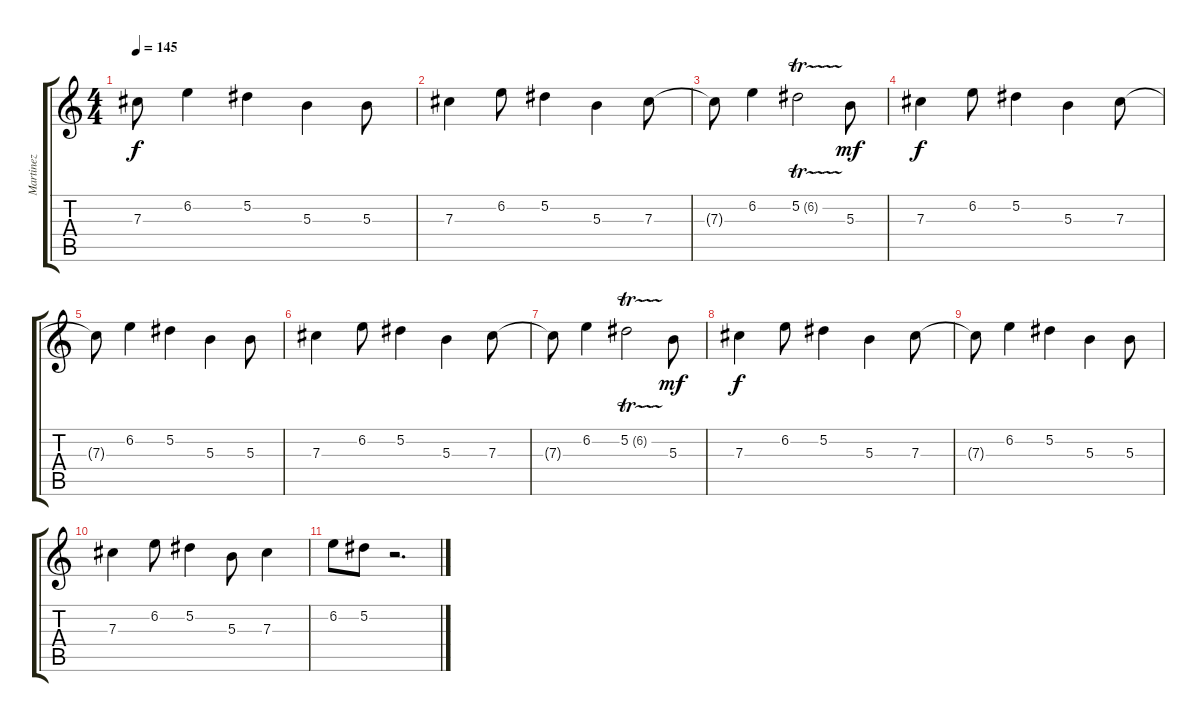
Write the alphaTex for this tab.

\track ("Martinez" "Martinez") {instrument overdrivenguitar}
\staff {score tabs}
\tuning (Eb4 Bb3 Gb3 Db3 Ab2 Eb2) {hide}
\ts (4 4)
\tempo 145
\clef g2
\ks c
7.3{t}.8{dy f} 6.2.4 5.2.4 5.3.4 5.3.8 |
7.3.4 6.2.8 5.2.4 5.3.4 7.3.8 |
7.3{t}.8 6.2.4 5.2{tr (6 32)}.2 5.3.8{dy mf} |
7.3.4{dy f} 6.2.8 5.2.4 5.3.4 7.3.8 |
7.3{t}.8 6.2.4 5.2.4 5.3.4 5.3.8 |
7.3.4 6.2.8 5.2.4 5.3.4 7.3.8 |
7.3{t}.8 6.2.4 5.2{tr (6 32)}.2 5.3.8{dy mf} |
7.3.4{dy f} 6.2.8 5.2.4 5.3.4 7.3.8 |
7.3{t}.8 6.2.4 5.2.4 5.3.4 5.3.8 |
7.3.4 6.2.8 5.2.4 5.3.8 7.3.4 |
6.2.8 5.2.8 r.2{d}
